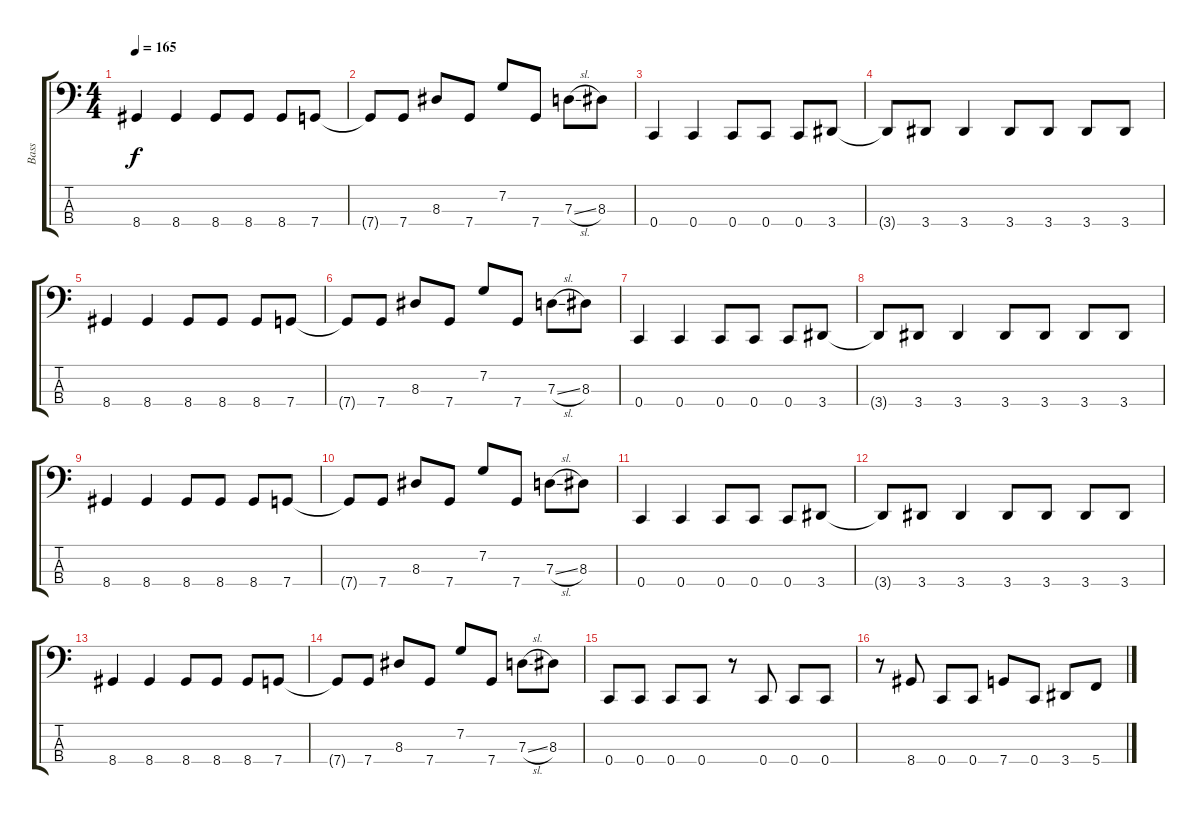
\track ("Bass" "Bass") {instrument electricbassfinger}
\staff {score tabs}
\tuning (F2 C2 G1 C1) {hide}
\ts (4 4)
\tempo 165
\clef f4
\ks c
8.4.4{dy f} 8.4.4 8.4.8 8.4.8 8.4.8 7.4.8 |
7.4{t}.8 7.4.8 8.3.8 7.4.8 7.2.8 7.4.8 7.3{sl}.8 8.3.8 |
0.4.4 0.4.4 0.4.8 0.4.8 0.4.8 3.4.8 |
3.4{t}.8 3.4.8 3.4.4 3.4.8 3.4.8 3.4.8 3.4.8 |
8.4.4 8.4.4 8.4.8 8.4.8 8.4.8 7.4.8 |
7.4{t}.8 7.4.8 8.3.8 7.4.8 7.2.8 7.4.8 7.3{sl}.8 8.3.8 |
0.4.4 0.4.4 0.4.8 0.4.8 0.4.8 3.4.8 |
3.4{t}.8 3.4.8 3.4.4 3.4.8 3.4.8 3.4.8 3.4.8 |
8.4.4 8.4.4 8.4.8 8.4.8 8.4.8 7.4.8 |
7.4{t}.8 7.4.8 8.3.8 7.4.8 7.2.8 7.4.8 7.3{sl}.8 8.3.8 |
0.4.4 0.4.4 0.4.8 0.4.8 0.4.8 3.4.8 |
3.4{t}.8 3.4.8 3.4.4 3.4.8 3.4.8 3.4.8 3.4.8 |
8.4.4 8.4.4 8.4.8 8.4.8 8.4.8 7.4.8 |
7.4{t}.8 7.4.8 8.3.8 7.4.8 7.2.8 7.4.8 7.3{sl}.8 8.3.8 |
0.4.8 0.4.8 0.4.8 0.4.8 r.8 0.4.8 0.4.8 0.4.8 |
r.8 8.4.8 0.4.8 0.4.8 7.4.8 0.4.8 3.4.8 5.4.8
